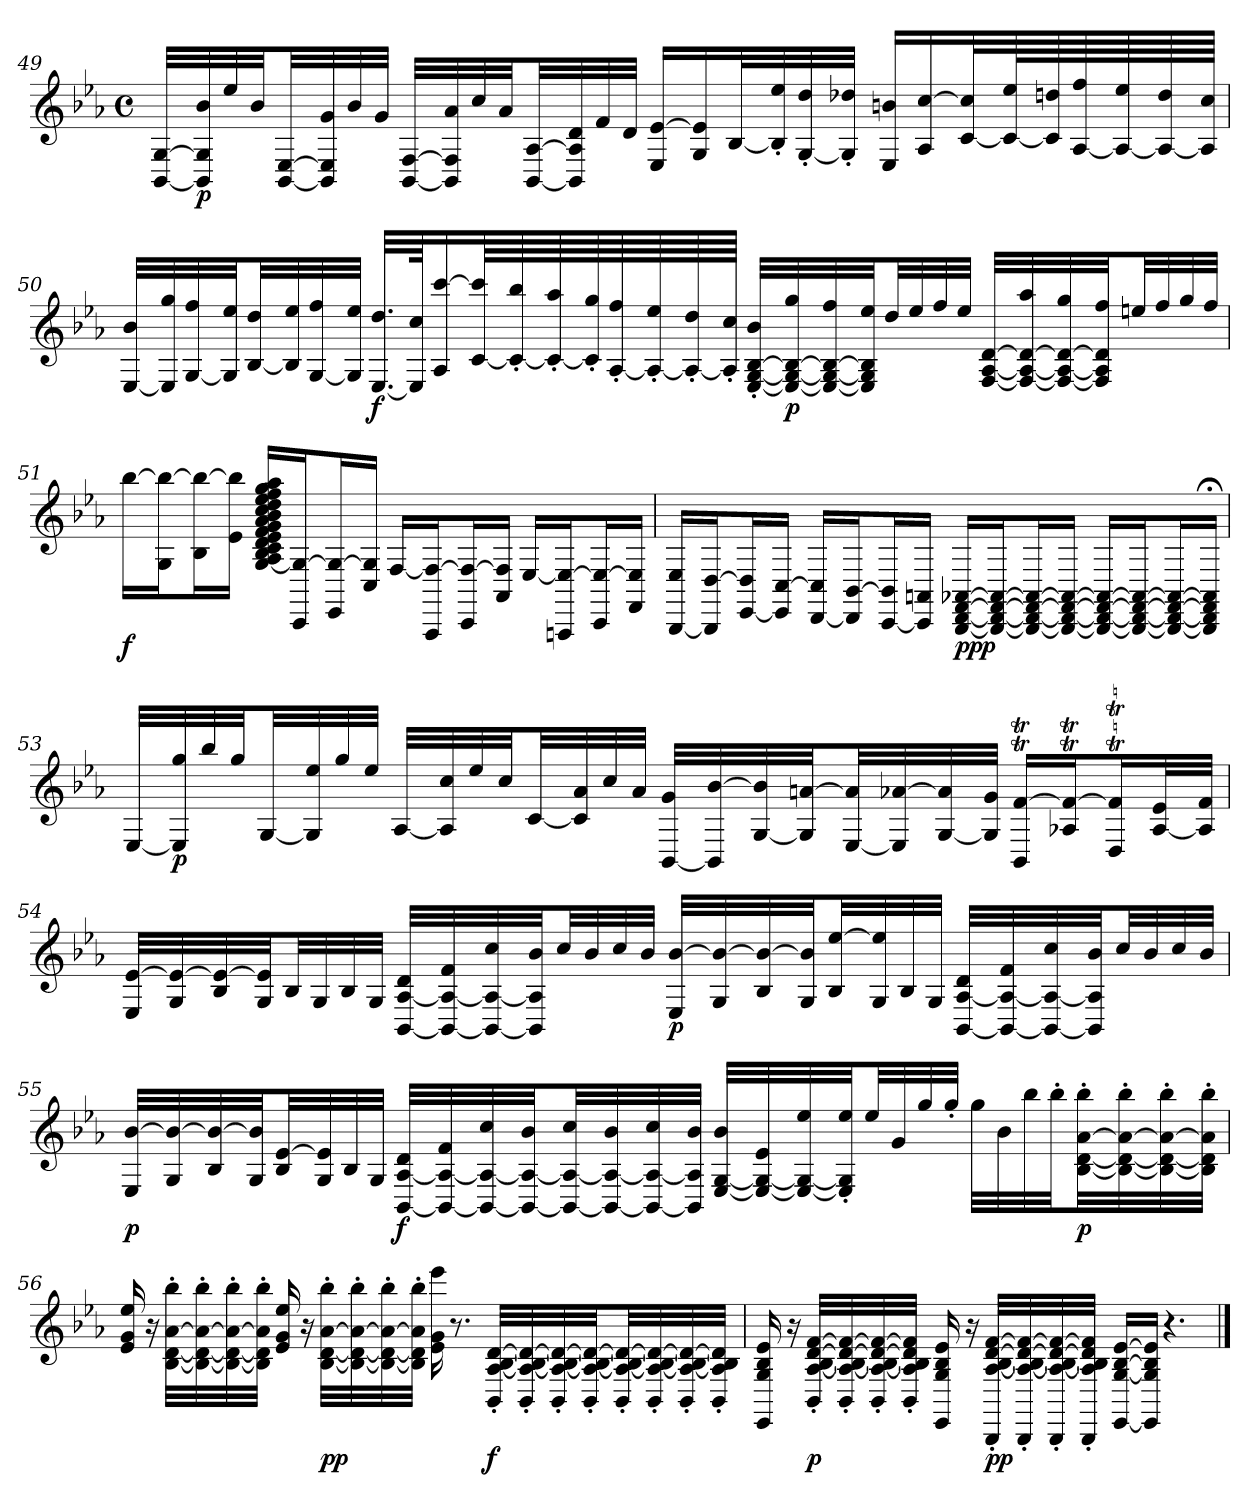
**kern	**dynam
*part1	*part1
*staff1	*staff1
*clefG2	*
*k[b-e-a-]	*
*M4/4	*
*met(c)	*
=49	=49
[32BB- [32GLLL	.
32BB-] 32G] 32b-	p
32ee-	.
32b-JJ	.
[32BB- [32E-LL	.
32BB-] 32E-] 32g	.
32b-	.
32gJJJ	.
[32BB- [32FLLL	.
32BB-] 32F] 32a-	.
32cc	.
32a-JJ	.
[32BB- [32A-LL	.
32BB-] 32A-] 32d	.
32f	.
32dJJJ	.
16E- [16e-LL	.
16G 16e-]	.
[32B-L	.
32B-]' 32ee-'	.
[32G' 32dd'	.
32G]' 32dd-X'JJJ	.
16E- 16bnLL	.
16A- [16cc	.
[32c 32cc]L	.
64c_ 64ee-L	.
64c] 64ddn	.
[64A- 64ff	.
64A-_ 64ee-	.
64A-_ 64dd	.
64A-] 64ccJJJJ	.
=50	=50
[32E- 32b-LLL	.
32E-] 32gg	.
[32G 32ff	.
32G] 32ee-JJ	.
[32B- 32ddLL	.
32B-] 32ee-	.
[32G 32ff	.
32G] 32ee-JJJ	.
[32.E- 32.ddLLL	f
64E-] 64ccJK	.
16A- [16ccc	.
[64c 64ccc]LL	.
64c_' 64bb-'	.
64c_' 64aa-'	.
64c]' 64gg'	.
[64A-' 64ff'	.
64A-_' 64ee-'	.
64A-_' 64dd'	.
64A-]' 64cc'JJJJ	.
[32E-' [32G' [32B-' 32b-'LLL	.
32E-_ 32G_ 32B-_ 32gg	p
32E-_ 32G_ 32B-_ 32ff	.
32E-] 32G] 32B-] 32ee-JJ	.
32ddLL	.
32ee-	.
32ff	.
32ee-JJJ	.
[32F [32A- [32dLLL	.
32F_ 32A-_ 32d_ 32aa-	.
32F_ 32A-_ 32d_ 32gg	.
32F] 32A-] 32d] 32ffJJ	.
32eenLL	.
32ff	.
32gg	.
32ffJJJ	.
=51	=51
[16bb-LL	f
16G 16bb-_J	.
16B- 16bb-_L	.
16e- 16bb-]JJ	.
[16G 16A- 16B- 16c 16d 16e- 16f 16g 16a- 16b- 16cc 16dd 16ee- 16ff 16gg 16aa-LL	.
16CC 16G_J	.
16EE- 16G_L	.
16C 16G]JJ	.
[16FLL	.
16AAA- 16F_J	.
16CC 16F_L	.
16AA- 16F]JJ	.
[16E-LL	.
16AAAn 16E-_J	.
16CC 16E-_L	.
16FF 16E-]JJ	.
=52	=52
[16BBB- 16E-LL	.
16BBB-] [16DJ	.
[16EE- 16D]L	.
16EE-] [16CJJ	.
[16DD 16C]LL	.
16DD] [16BB-J	.
[16CC 16BB-]L	.
16CC] 16AAnJJ	.
[16BBB- [16DD [16FF [16AA-XLL	ppp
16BBB-_ 16DD_ 16FF_ 16AA-_J	.
16BBB-_ 16DD_ 16FF_ 16AA-_L	.
16BBB-_ 16DD_ 16FF_ 16AA-_JJ	.
16BBB-_ 16DD_ 16FF_ 16AA-_LL	.
16BBB-_ 16DD_ 16FF_ 16AA-_J	.
16BBB-_ 16DD_ 16FF_ 16AA-_L	.
16BBB-];< 16DD];< 16FF];< 16AA-];<JJ	.
=53	=53
*MM31	*
[32E-LLL	.
32E-] 32gg	p
32bb-	.
32ggJJ	.
[32GLL	.
32G] 32ee-	.
32gg	.
32ee-JJJ	.
[32A-LLL	.
32A-] 32cc	.
32ee-	.
32ccJJ	.
[32cLL	.
32c] 32a-	.
32cc	.
32a-JJJ	.
[32BB- 32gLLL	.
32BB-] [32b-	.
[32G 32b-]	.
32G] [32anJJ	.
[32E- 32a]LL	.
32E-] [32a-X	.
[32G 32a-]	.
32G] 32gJJJ	.
16BB-T [16fTLL	.
16A-XT 16f_TJ	.
16DT 16f]TL	.
[32A- 32e-L	.
32A-] 32fJJJ	.
=54	=54
32E- [32e-LLL	.
32G 32e-_	.
32B- 32e-_	.
32G 32e-]JJ	.
32B-LL	.
32G	.
32B-	.
32GJJJ	.
[32BB- [32A- 32dLLL	.
32BB-_ 32A-_ 32f	.
32BB-_ 32A-_ 32cc	.
32BB-] 32A-] 32b-JJ	.
32ccLL	.
32b-	.
32cc	.
32b-JJJ	.
32E- [32b-LLL	p
32G 32b-_	.
32B- 32b-_	.
32G 32b-]JJ	.
32B- [32ee-LL	.
32G 32ee-]	.
32B-	.
32GJJJ	.
[32BB- [32A- 32dLLL	.
32BB-_ 32A-_ 32f	.
32BB-_ 32A-_ 32cc	.
32BB-] 32A-] 32b-JJ	.
32ccLL	.
32b-	.
32cc	.
32b-JJJ	.
=55	=55
32E- [32b-LLL	p
32G 32b-_	.
32B- 32b-_	.
32G 32b-]JJ	.
32B- [32e-LL	.
32G 32e-]	.
32B-	.
32GJJJ	.
[32BB- [32A- 32dLLL	f
32BB-_ 32A-_ 32f	.
32BB-_ 32A-_ 32cc	.
32BB-_ 32A-_ 32b-JJ	.
32BB-_ 32A-_ 32ccLL	.
32BB-_ 32A-_ 32b-	.
32BB-_ 32A-_ 32cc	.
32BB-] 32A-] 32b-JJJ	.
[32E- [32G 32b-LLL	.
32E-_ 32G_ 32e-	.
32E-_ 32G_ 32ee-	.
32E-]' 32G]' 32ee-'JJ	.
32ee-LL	.
32g	.
32gg	.
32gg'JJJ	.
32ggLLL	.
32b-	.
32bb-	.
32bb-'JJ	.
[32B-' [32d' [32a-' 32bb-'LL	p
32B-_' 32d_' 32a-_' 32bb-'	.
32B-_' 32d_' 32a-_' 32bb-'	.
32B-]' 32d]' 32a-]' 32bb-'JJJ	.
=56	=56
16e- 16g 16ee-	.
16r	.
[32B-' [32d' [32a-' 32bb-'LLL	.
32B-_' 32d_' 32a-_' 32bb-'	.
32B-_' 32d_' 32a-_' 32bb-'	.
32B-]' 32d]' 32a-]' 32bb-'JJJ	.
16e- 16g 16ee-	.
16r	.
[32B-' [32d' [32a-' 32bb-'LLL	pp
32B-_' 32d_' 32a-_' 32bb-'	.
32B-_' 32d_' 32a-_' 32bb-'	.
32B-]' 32d]' 32a-]' 32bb-'JJJ	.
16e- 16g 16eee-	.
8.r	.
32BB-' [32A-' [32B-' [32d'LLL	f
32BB-' 32A-_' 32B-_' 32d_'	.
32BB-' 32A-_' 32B-_' 32d_'	.
32BB-' 32A-_' 32B-_' 32d_'JJ	.
32BB-' 32A-_' 32B-_' 32d_'LL	.
32BB-' 32A-_' 32B-_' 32d_'	.
32BB-' 32A-_' 32B-_' 32d_'	.
32BB-' 32A-]' 32B-]' 32d]'JJJ	.
=57	=57
16EE- 16G 16B- 16e-	.
16r	.
32BB-' [32A-' [32B-' [32d' [32f'LLL	p
32BB-' 32A-_' 32B-_' 32d_' 32f_'	.
32BB-' 32A-_' 32B-_' 32d_' 32f_'	.
32BB-' 32A-]' 32B-]' 32d]' 32f]'JJJ	.
16EE- 16G 16B- 16e-	.
16r	.
32BBB-' [32A-' [32B-' [32d' [32f'LLL	pp
32BBB-' 32A-_' 32B-_' 32d_' 32f_'	.
32BBB-' 32A-_' 32B-_' 32d_' 32f_'	.
32BBB-' 32A-]' 32B-]' 32d]' 32f]'JJJ	.
[16EE- [16G [16B- [16e-LL	.
16EE-] 16G] 16B-] 16e-]JJ	.
4.r	.
==	==
*-	*-
